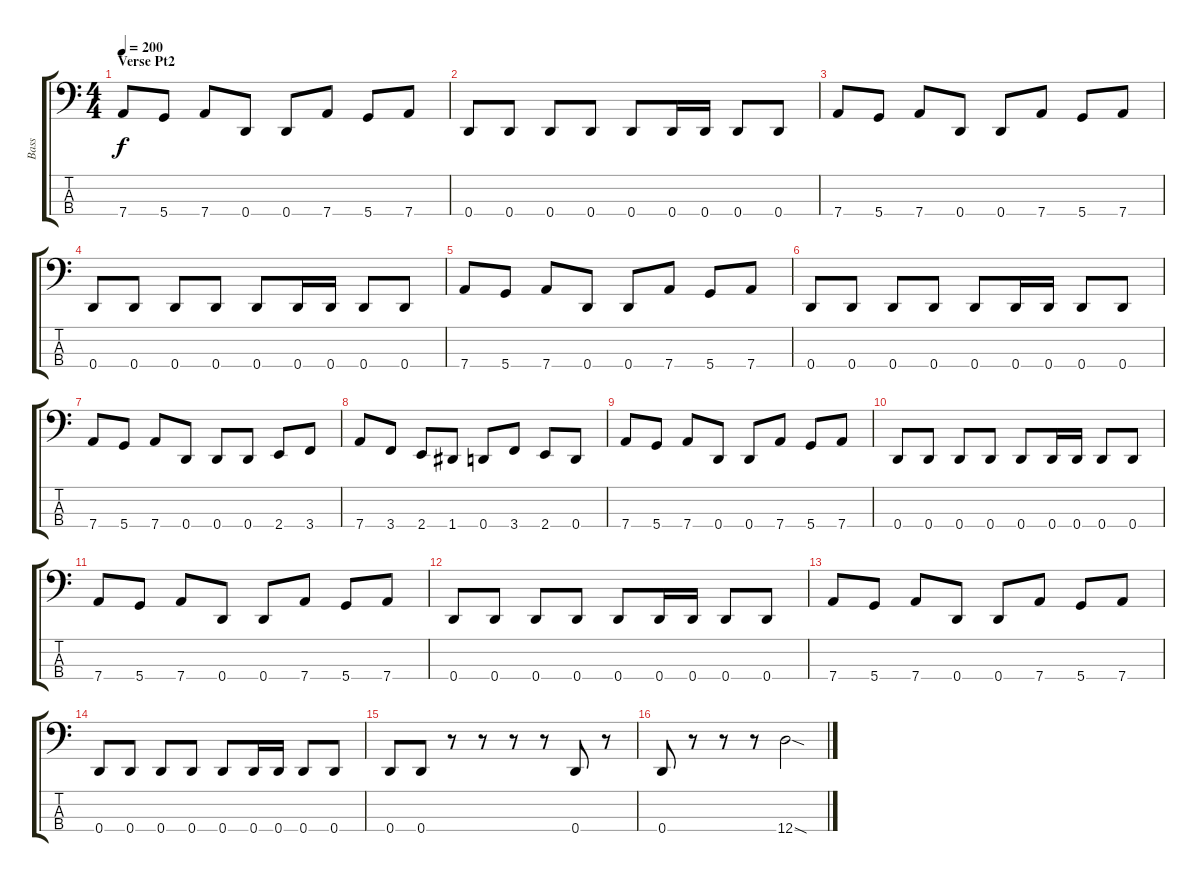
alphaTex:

\track ("Bass" "Bass") {instrument electricbasspick}
\staff {score tabs}
\tuning (G2 D2 A1 D1) {hide}
\ts (4 4)
\section ("" "Verse Pt2")
\tempo 200
\clef f4
\ks c
7.4.8{dy f} 5.4.8 7.4.8 0.4.8 0.4.8 7.4.8 5.4.8 7.4.8 |
0.4.8 0.4.8 0.4.8 0.4.8 0.4.8 0.4.16 0.4.16 0.4.8 0.4.8 |
7.4.8 5.4.8 7.4.8 0.4.8 0.4.8 7.4.8 5.4.8 7.4.8 |
0.4.8 0.4.8 0.4.8 0.4.8 0.4.8 0.4.16 0.4.16 0.4.8 0.4.8 |
7.4.8 5.4.8 7.4.8 0.4.8 0.4.8 7.4.8 5.4.8 7.4.8 |
0.4.8 0.4.8 0.4.8 0.4.8 0.4.8 0.4.16 0.4.16 0.4.8 0.4.8 |
7.4.8 5.4.8 7.4.8 0.4.8 0.4.8 0.4.8 2.4.8 3.4.8 |
7.4.8 3.4.8 2.4.8 1.4.8 0.4.8 3.4.8 2.4.8 0.4.8 |
7.4.8 5.4.8 7.4.8 0.4.8 0.4.8 7.4.8 5.4.8 7.4.8 |
0.4.8 0.4.8 0.4.8 0.4.8 0.4.8 0.4.16 0.4.16 0.4.8 0.4.8 |
7.4.8 5.4.8 7.4.8 0.4.8 0.4.8 7.4.8 5.4.8 7.4.8 |
0.4.8 0.4.8 0.4.8 0.4.8 0.4.8 0.4.16 0.4.16 0.4.8 0.4.8 |
7.4.8 5.4.8 7.4.8 0.4.8 0.4.8 7.4.8 5.4.8 7.4.8 |
0.4.8 0.4.8 0.4.8 0.4.8 0.4.8 0.4.16 0.4.16 0.4.8 0.4.8 |
0.4.8 0.4.8 r.8 r.8 r.8 r.8 0.4.8 r.8 |
0.4.8 r.8 r.8 r.8 12.4{sod}.2
